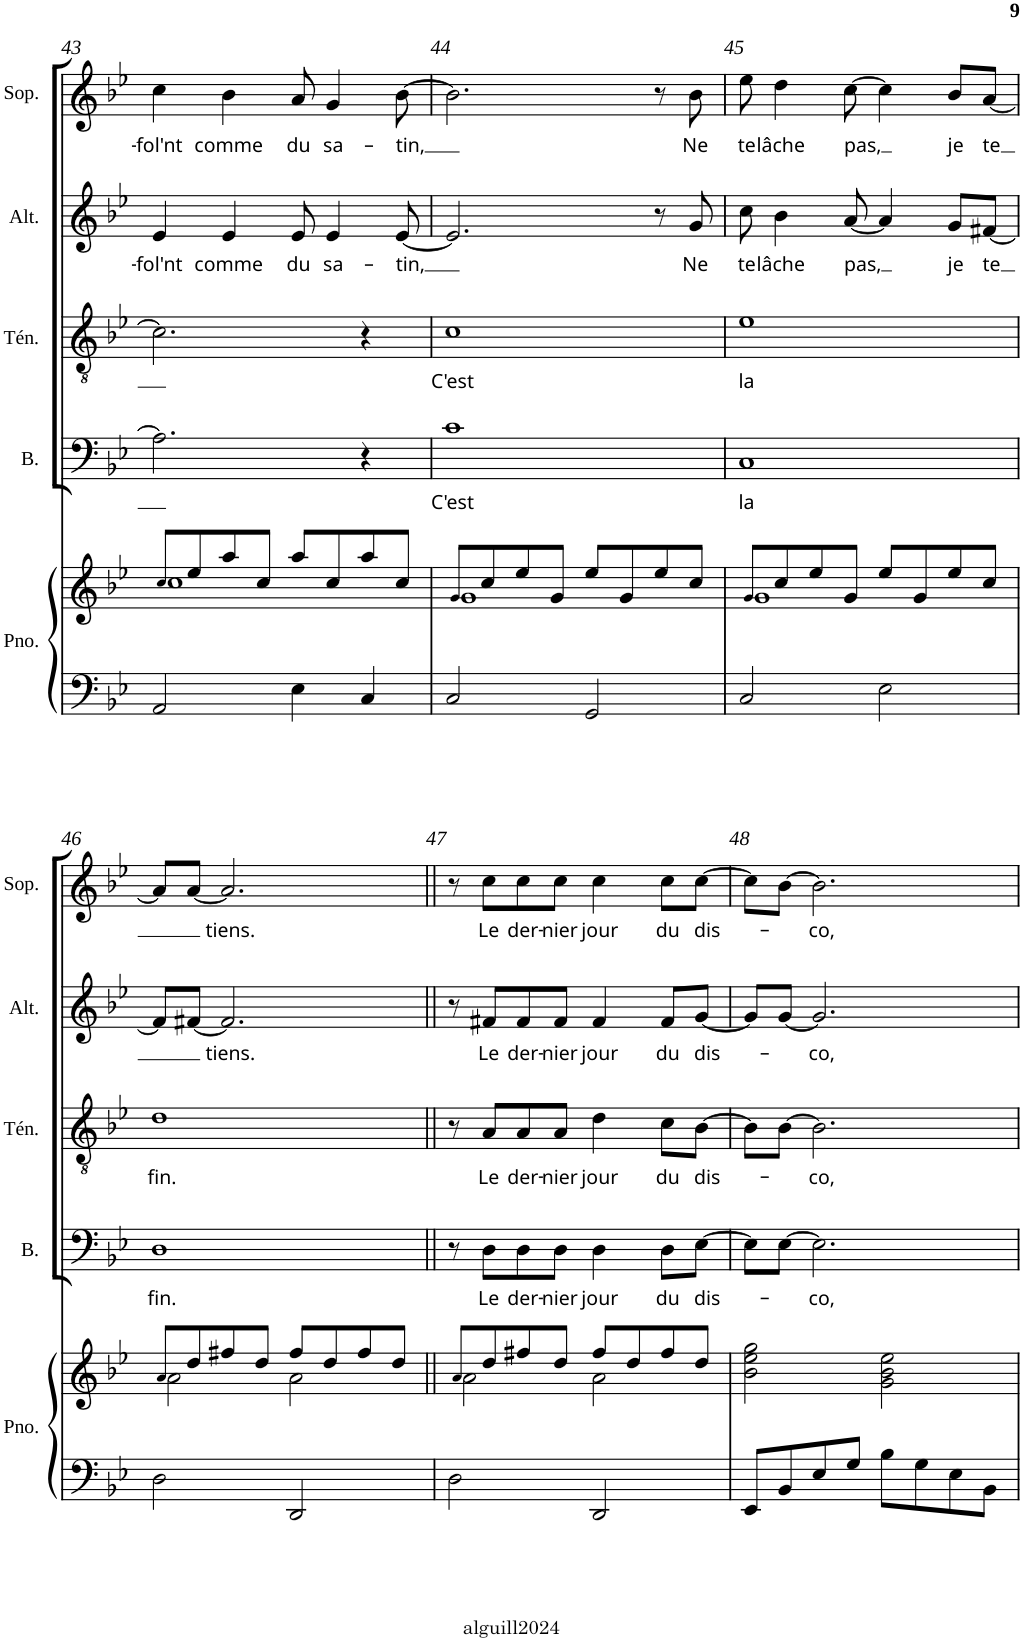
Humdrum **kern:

**kern	**kern	**kern	**text	**kern	**text	**kern	**text	**kern	**text
*part5	*part5	*part4	*part4	*part3	*part3	*part2	*part2	*part1	*part1
*staff6	*staff5	*staff4	*staff4	*staff3	*staff3	*staff2	*staff2	*staff1	*staff1
*I"Piano	*	*I"Basse	*	*I"Ténor	*	*I"Alto	*	*I"Soprano	*
*I'Pno.	*	*I'B.	*	*I'Tén.	*	*I'Alt.	*	*I'Sop.	*
!!LO:PB:g=z
*clefF4	*clefG2	*clefF4	*	*clefGv2	*	*clefG2	*	*clefG2	*
*k[b-e-]	*k[b-e-]	*k[b-e-]	*	*k[b-e-]	*	*k[b-e-]	*	*k[b-e-]	*
*g:	*g:	*g:	*	*g:	*	*g:	*	*g:	*
*M4/4	*M4/4	*M4/4	*	*M4/4	*	*M4/4	*	*M4/4	*
*met(c)	*met(c)	*met(c)	*	*met(c)	*	*met(c)	*	*met(c)	*
=43	=43	=43	=43	=43	=43	=43	=43	=43	=43
*	*^	*	*	*	*	*	*	*	*
!	!	!	!	!	!	!	!	!LO:LY:b	!	!LO:LY:b
2AA/	8cc/L	1cc	2.A\]	.	2.c\]	.	4e-/	-fol'nt	4cc\	-fol'nt
.	8ee-/	.	.	.	.	.	.	.	.	.
!	!	!	!	!	!	!	!	!LO:LY:b	!	!LO:LY:b
.	8aa/	.	.	.	.	.	4e-/	comme	4b-\	comme
.	8cc/J	.	.	.	.	.	.	.	.	.
!	!	!	!	!	!	!	!	!LO:LY:b	!	!LO:LY:b
4E-\	8aa/L	.	.	.	.	.	8e-/	du	8a/	du
!	!	!	!	!	!	!	!	!LO:LY:b	!	!LO:LY:b
.	8cc/	.	.	.	.	.	4e-/	sa-	4g/	sa-
4C/	8aa/	.	4r	.	4r	.	.	.	.	.
!	!	!	!	!	!	!	!	!LO:LY:b	!	!LO:LY:b
.	8cc/J	.	.	.	.	.	[8e-/	-tin,	[8b-\	-tin,
=44	=44	=44	=44	=44	=44	=44	=44	=44	=44	=44
!	!	!	!	!LO:LY:b	!	!LO:LY:b	!	!	!	!
2C/	8g/L	1g	1c	C'est	1c	C'est	2.e-/]	.	2.b-\]	.
.	8cc/	.	.	.	.	.	.	.	.	.
.	8ee-/	.	.	.	.	.	.	.	.	.
.	8g/J	.	.	.	.	.	.	.	.	.
2GG/	8ee-/L	.	.	.	.	.	.	.	.	.
.	8g/	.	.	.	.	.	.	.	.	.
.	8ee-/	.	.	.	.	.	8r	.	8r	.
!	!	!	!	!	!	!	!	!LO:LY:b	!	!LO:LY:b
.	8cc/J	.	.	.	.	.	8g/	Ne	8b-\	Ne
=45	=45	=45	=45	=45	=45	=45	=45	=45	=45	=45
!	!	!	!	!LO:LY:b	!	!LO:LY:b	!	!LO:LY:b	!	!LO:LY:b
2C/	8g/L	1g	1C	la	1e-	la	8cc\	te	8ee-\	te
!	!	!	!	!	!	!	!	!LO:LY:b	!	!LO:LY:b
.	8cc/	.	.	.	.	.	4b-\	lâche	4dd\	lâche
.	8ee-/	.	.	.	.	.	.	.	.	.
!	!	!	!	!	!	!	!	!LO:LY:b	!	!LO:LY:b
.	8g/J	.	.	.	.	.	[8a/	pas,	[8cc\	pas,
2E-\	8ee-/L	.	.	.	.	.	4a/]	.	4cc\]	.
.	8g/	.	.	.	.	.	.	.	.	.
!	!	!	!	!	!	!	!	!LO:LY:b	!	!LO:LY:b
.	8ee-/	.	.	.	.	.	8g/L	je	8b-/L	je
!	!	!	!	!	!	!	!	!LO:LY:b	!	!LO:LY:b
.	8cc/J	.	.	.	.	.	[8f#X/J	te	[8a/J	te
!!LO:LB:g=z
=46	=46	=46	=46	=46	=46	=46	=46	=46	=46	=46
!	!	!	!	!LO:LY:b	!	!LO:LY:b	!	!	!	!
2D\	8a/L	2a\	1D	fin.	1d	fin.	8f#/L]	.	8a/L]	.
.	8dd/	.	.	.	.	.	[8f#X/J	.	[8a/J	.
!	!	!	!	!	!	!	!	!LO:LY:b	!	!LO:LY:b
.	8ff#X/	.	.	.	.	.	2.f#/]	tiens.	2.a/]	tiens.
.	8dd/J	.	.	.	.	.	.	.	.	.
2DD/	8ff#/L	2a\	.	.	.	.	.	.	.	.
.	8dd/	.	.	.	.	.	.	.	.	.
.	8ff#/	.	.	.	.	.	.	.	.	.
.	8dd/J	.	.	.	.	.	.	.	.	.
=47||	=47||	=47||	=47||	=47||	=47||	=47||	=47||	=47||	=47||	=47||
2D\	8a/L	2a\	8r	.	8r	.	8r	.	8r	.
!	!	!	!	!LO:LY:b	!	!LO:LY:b	!	!LO:LY:b	!	!LO:LY:b
.	8dd/	.	8D\L	Le	8A/L	Le	8f#X/L	Le	8cc\L	Le
!	!	!	!	!LO:LY:b	!	!LO:LY:b	!	!LO:LY:b	!	!LO:LY:b
.	8ff#X/	.	8D\	der-	8A/	der-	8f#/	der-	8cc\	der-
!	!	!	!	!LO:LY:b	!	!LO:LY:b	!	!LO:LY:b	!	!LO:LY:b
.	8dd/J	.	8D\J	-nier	8A/J	-nier	8f#/J	-nier	8cc\J	-nier
!	!	!	!	!LO:LY:b	!	!LO:LY:b	!	!LO:LY:b	!	!LO:LY:b
2DD/	8ff#/L	2a\	4D\	jour	4d\	jour	4f#/	jour	4cc\	jour
.	8dd/	.	.	.	.	.	.	.	.	.
!	!	!	!	!LO:LY:b	!	!LO:LY:b	!	!LO:LY:b	!	!LO:LY:b
.	8ff#/	.	8D\L	du	8c\L	du	8f#/L	du	8cc\L	du
!	!	!	!	!LO:LY:b	!	!LO:LY:b	!	!LO:LY:b	!	!LO:LY:b
.	8dd/J	.	[8E-\J	dis-	[8B-\J	dis-	[8g/J	dis-	[8cc\J	dis-
*	*v	*v	*	*	*	*	*	*	*	*
=48	=48	=48	=48	=48	=48	=48	=48	=48	=48
8EE-/L	2b-\ 2ee-\ 2gg\	8E-\L]	.	8B-\L]	.	8g/L]	.	8cc\L]	.
8BB-/	.	[8E-\J	.	[8B-\J	.	[8g/J	.	[8b-\J	.
!	!	!	!LO:LY:b	!	!LO:LY:b	!	!LO:LY:b	!	!LO:LY:b
8E-/	.	2.E-\]	-co,	2.B-\]	-co,	2.g/]	-co,	2.b-\]	-co,
8G/J	.	.	.	.	.	.	.	.	.
8B-\L	2g\ 2b-\ 2ee-\	.	.	.	.	.	.	.	.
8G\	.	.	.	.	.	.	.	.	.
8E-\	.	.	.	.	.	.	.	.	.
8BB-\J	.	.	.	.	.	.	.	.	.
=	=	=	=	=	=	=	=	=	=
*-	*-	*-	*-	*-	*-	*-	*-	*-	*-
